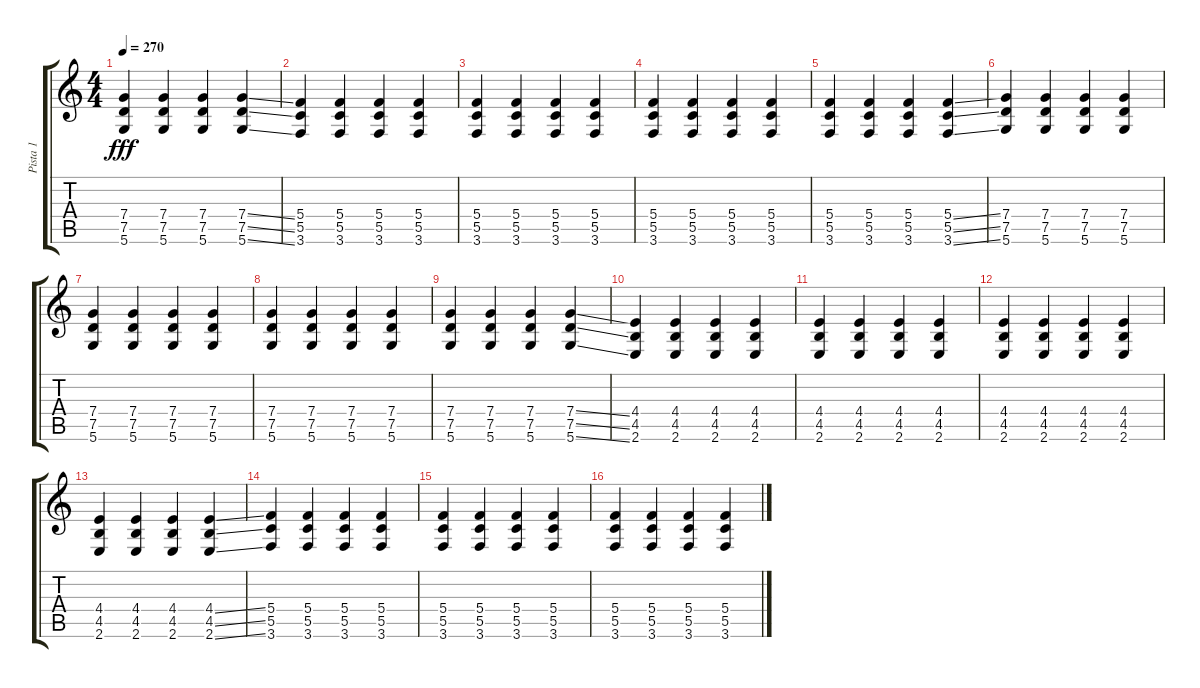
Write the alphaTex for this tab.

\track ("Pista 1" "Pista 1") {instrument electricguitarjazz}
\staff {score tabs}
\tuning (D4 A3 F3 C3 G2 D2) {hide}
\ts (4 4)
\tempo 270
\clef g2
\ks c
(7.4 7.5 5.6).4{dy fff} (7.4 7.5 5.6).4 (7.4 7.5 5.6).4 (7.4{ss} 7.5{ss} 5.6{ss}).4 |
(5.4 5.5 3.6).4 (5.4 5.5 3.6).4 (5.4 5.5 3.6).4 (5.4 5.5 3.6).4 |
(5.4 5.5 3.6).4 (5.4 5.5 3.6).4 (5.4 5.5 3.6).4 (5.4 5.5 3.6).4 |
(5.4 5.5 3.6).4 (5.4 5.5 3.6).4 (5.4 5.5 3.6).4 (5.4 5.5 3.6).4 |
(5.4 5.5 3.6).4 (5.4 5.5 3.6).4 (5.4 5.5 3.6).4 (5.4{ss} 5.5{ss} 3.6{ss}).4 |
(7.4 7.5 5.6).4 (7.4 7.5 5.6).4 (7.4 7.5 5.6).4 (7.4 7.5 5.6).4 |
(7.4 7.5 5.6).4 (7.4 7.5 5.6).4 (7.4 7.5 5.6).4 (7.4 7.5 5.6).4 |
(7.4 7.5 5.6).4 (7.4 7.5 5.6).4 (7.4 7.5 5.6).4 (7.4 7.5 5.6).4 |
(7.4 7.5 5.6).4 (7.4 7.5 5.6).4 (7.4 7.5 5.6).4 (7.4{ss} 7.5{ss} 5.6{ss}).4 |
(4.4 4.5 2.6).4 (4.4 4.5 2.6).4 (4.4 4.5 2.6).4 (4.4 4.5 2.6).4 |
(4.4 4.5 2.6).4 (4.4 4.5 2.6).4 (4.4 4.5 2.6).4 (4.4 4.5 2.6).4 |
(4.4 4.5 2.6).4 (4.4 4.5 2.6).4 (4.4 4.5 2.6).4 (4.4 4.5 2.6).4 |
(4.4 4.5 2.6).4 (4.4 4.5 2.6).4 (4.4 4.5 2.6).4 (4.4{ss} 4.5{ss} 2.6{ss}).4 |
(5.4 5.5 3.6).4 (5.4 5.5 3.6).4 (5.4 5.5 3.6).4 (5.4 5.5 3.6).4 |
(5.4 5.5 3.6).4 (5.4 5.5 3.6).4 (5.4 5.5 3.6).4 (5.4 5.5 3.6).4 |
(5.4 5.5 3.6).4 (5.4 5.5 3.6).4 (5.4 5.5 3.6).4 (5.4{ss} 5.5{ss} 3.6{ss}).4
